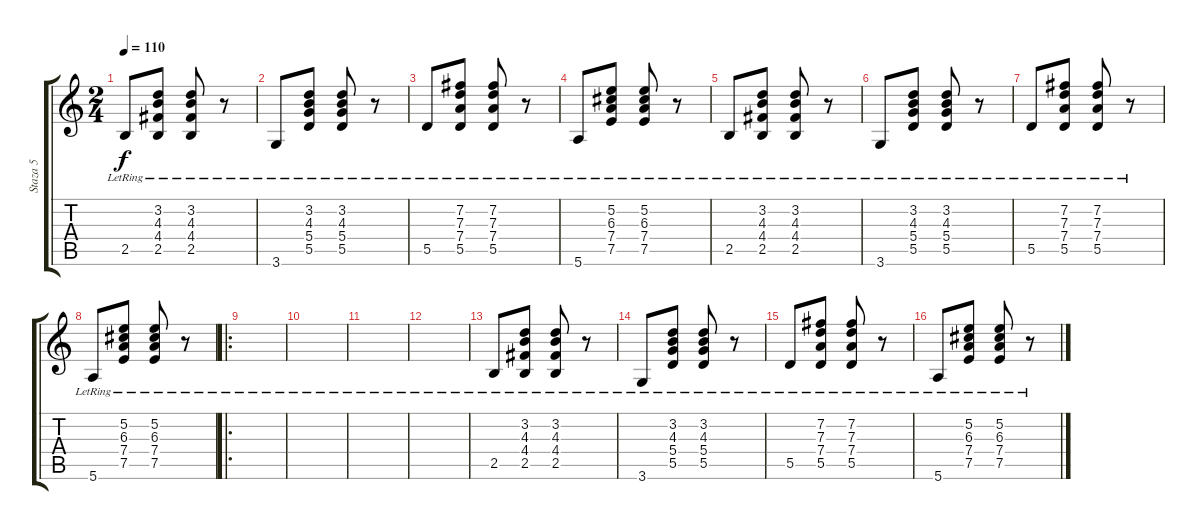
\track ("Staza 5" "Staza 5") {instrument electricguitarclean}
\staff {score tabs}
\tuning (E4 B3 G3 D3 A2 E2) {hide}
\ts (2 4)
\tempo 110
\clef g2
\ks c
2.5{lr}.8{dy f} (3.2{lr} 4.3{lr} 4.4{lr} 2.5{lr}).8 (3.2{lr} 4.3{lr} 4.4{lr} 2.5{lr}).8 r.8 |
3.6{lr}.8 (3.2{lr} 4.3{lr} 5.4{lr} 5.5{lr}).8 (3.2{lr} 4.3{lr} 5.4{lr} 5.5{lr}).8 r.8 |
5.5{lr}.8 (7.2{lr} 7.3{lr} 7.4{lr} 5.5{lr}).8 (7.2{lr} 7.3{lr} 7.4{lr} 5.5{lr}).8 r.8 |
5.6{lr}.8 (5.2{lr} 6.3{lr} 7.4{lr} 7.5{lr}).8 (5.2{lr} 6.3{lr} 7.4{lr} 7.5{lr}).8 r.8 |
2.5{lr}.8 (3.2{lr} 4.3{lr} 4.4{lr} 2.5{lr}).8 (3.2{lr} 4.3{lr} 4.4{lr} 2.5{lr}).8 r.8 |
3.6{lr}.8 (3.2{lr} 4.3{lr} 5.4{lr} 5.5{lr}).8 (3.2{lr} 4.3{lr} 5.4{lr} 5.5{lr}).8 r.8 |
5.5{lr}.8 (7.2{lr} 7.3{lr} 7.4{lr} 5.5{lr}).8 (7.2{lr} 7.3{lr} 7.4{lr} 5.5{lr}).8 r.8 |
5.6{lr}.8 (5.2{lr} 6.3{lr} 7.4{lr} 7.5{lr}).8 (5.2{lr} 6.3{lr} 7.4{lr} 7.5{lr}).8 r.8 |
\ro
|
|
|
|
2.5{lr}.8 (3.2{lr} 4.3{lr} 4.4{lr} 2.5{lr}).8 (3.2{lr} 4.3{lr} 4.4{lr} 2.5{lr}).8 r.8 |
3.6{lr}.8 (3.2{lr} 4.3{lr} 5.4{lr} 5.5{lr}).8 (3.2{lr} 4.3{lr} 5.4{lr} 5.5{lr}).8 r.8 |
5.5{lr}.8 (7.2{lr} 7.3{lr} 7.4{lr} 5.5{lr}).8 (7.2{lr} 7.3{lr} 7.4{lr} 5.5{lr}).8 r.8 |
5.6{lr}.8 (5.2{lr} 6.3{lr} 7.4{lr} 7.5{lr}).8 (5.2{lr} 6.3{lr} 7.4{lr} 7.5{lr}).8 r.8
